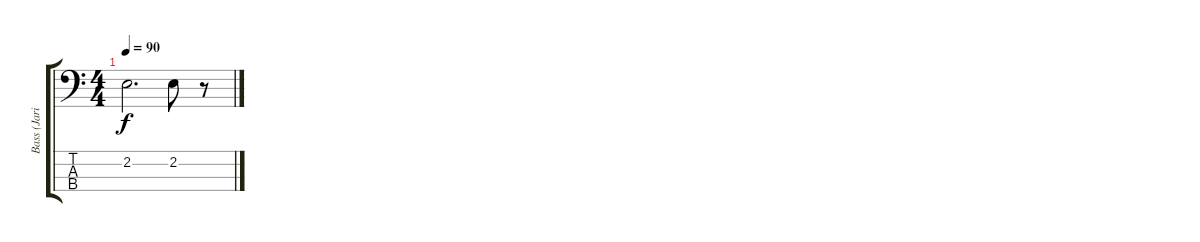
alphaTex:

\track ("Bass (Jari)" "Bass (Jari") {instrument electricbassfinger}
\staff {score tabs}
\tuning (G2 D2 A1 E1) {hide}
\ts (4 4)
\tempo 90
\clef f4
\ks c
2.2.2{d dy f} 2.2.8 r.8
